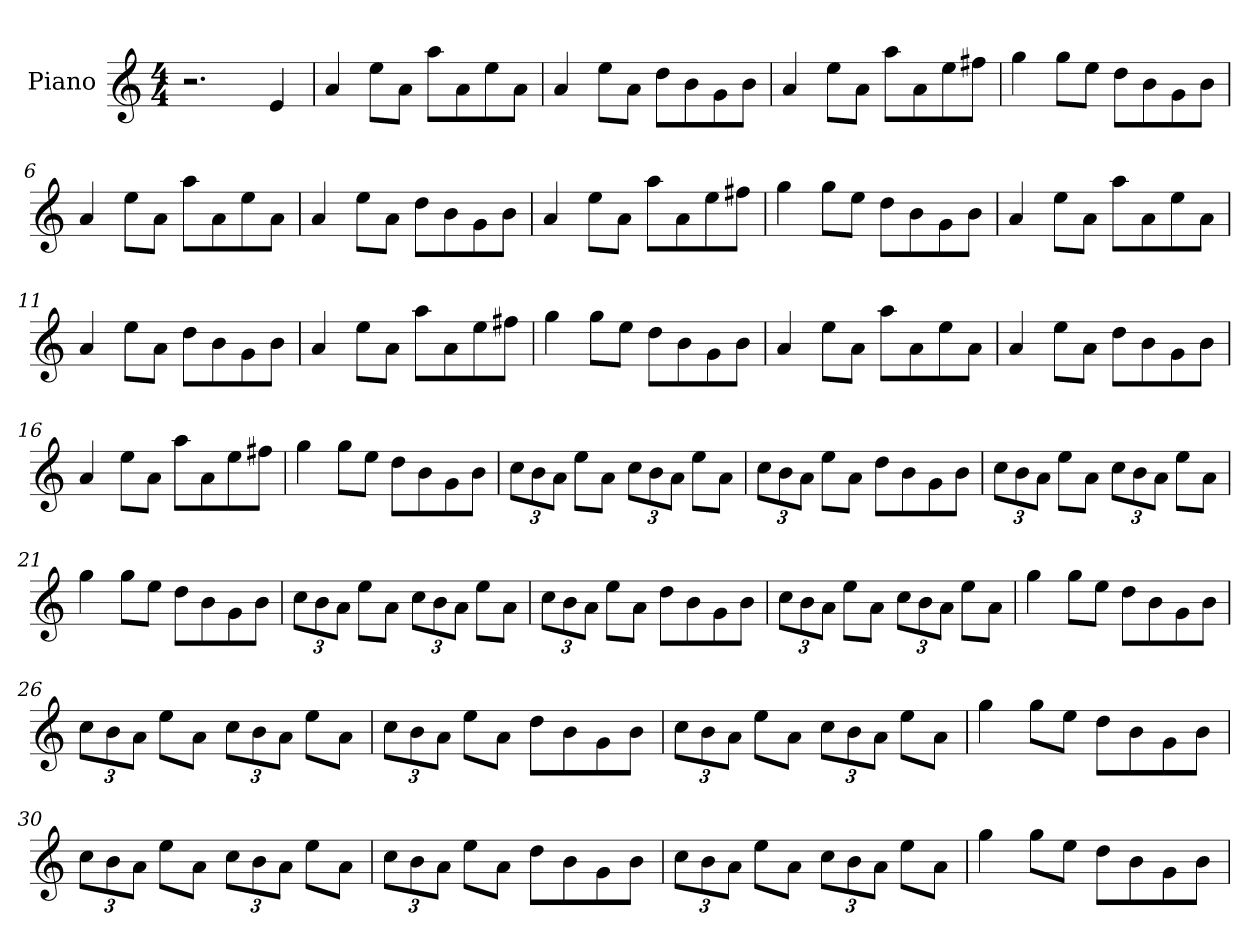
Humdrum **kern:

**kern
*part1
*staff1
*I"Piano
*I'Pno
*clefG2
*k[]
*M4/4
=1
2.r
4e/
=2
4a/
8ee\L
8a\J
8aa\L
8a\
8ee\
8a\J
=3
4a/
8ee\L
8a\J
8dd\L
8b\
8g\
8b\J
=4
4a/
8ee\L
8a\J
8aa\L
8a\
8ee\
8ff#X\J
=5
4gg\
8gg\L
8ee\J
8dd\L
8b\
8g\
8b\J
=6
4a/
8ee\L
8a\J
8aa\L
8a\
8ee\
8a\J
=7
4a/
8ee\L
8a\J
8dd\L
8b\
8g\
8b\J
=8
4a/
8ee\L
8a\J
8aa\L
8a\
8ee\
8ff#X\J
=9
4gg\
8gg\L
8ee\J
8dd\L
8b\
8g\
8b\J
=10
4a/
8ee\L
8a\J
8aa\L
8a\
8ee\
8a\J
=11
4a/
8ee\L
8a\J
8dd\L
8b\
8g\
8b\J
=12
4a/
8ee\L
8a\J
8aa\L
8a\
8ee\
8ff#X\J
=13
4gg\
8gg\L
8ee\J
8dd\L
8b\
8g\
8b\J
=14
4a/
8ee\L
8a\J
8aa\L
8a\
8ee\
8a\J
=15
4a/
8ee\L
8a\J
8dd\L
8b\
8g\
8b\J
=16
4a/
8ee\L
8a\J
8aa\L
8a\
8ee\
8ff#X\J
=17
4gg\
8gg\L
8ee\J
8dd\L
8b\
8g\
8b\J
=18
*Xbrackettup
12cc\L
12b\
12a\J
8ee\L
8a\J
12cc\L
12b\
12a\J
8ee\L
8a\J
=19
12cc\L
12b\
12a\J
8ee\L
8a\J
8dd\L
8b\
8g\
8b\J
=20
12cc\L
12b\
12a\J
8ee\L
8a\J
12cc\L
12b\
12a\J
8ee\L
8a\J
=21
4gg\
8gg\L
8ee\J
8dd\L
8b\
8g\
8b\J
=22
12cc\L
12b\
12a\J
8ee\L
8a\J
12cc\L
12b\
12a\J
8ee\L
8a\J
=23
12cc\L
12b\
12a\J
8ee\L
8a\J
8dd\L
8b\
8g\
8b\J
=24
12cc\L
12b\
12a\J
8ee\L
8a\J
12cc\L
12b\
12a\J
8ee\L
8a\J
=25
4gg\
8gg\L
8ee\J
8dd\L
8b\
8g\
8b\J
=26
12cc\L
12b\
12a\J
8ee\L
8a\J
12cc\L
12b\
12a\J
8ee\L
8a\J
=27
12cc\L
12b\
12a\J
8ee\L
8a\J
8dd\L
8b\
8g\
8b\J
=28
12cc\L
12b\
12a\J
8ee\L
8a\J
12cc\L
12b\
12a\J
8ee\L
8a\J
=29
4gg\
8gg\L
8ee\J
8dd\L
8b\
8g\
8b\J
=30
12cc\L
12b\
12a\J
8ee\L
8a\J
12cc\L
12b\
12a\J
8ee\L
8a\J
=31
12cc\L
12b\
12a\J
8ee\L
8a\J
8dd\L
8b\
8g\
8b\J
=32
12cc\L
12b\
12a\J
8ee\L
8a\J
12cc\L
12b\
12a\J
8ee\L
8a\J
=33
4gg\
8gg\L
8ee\J
8dd\L
8b\
8g\
8b\J
=
*-
